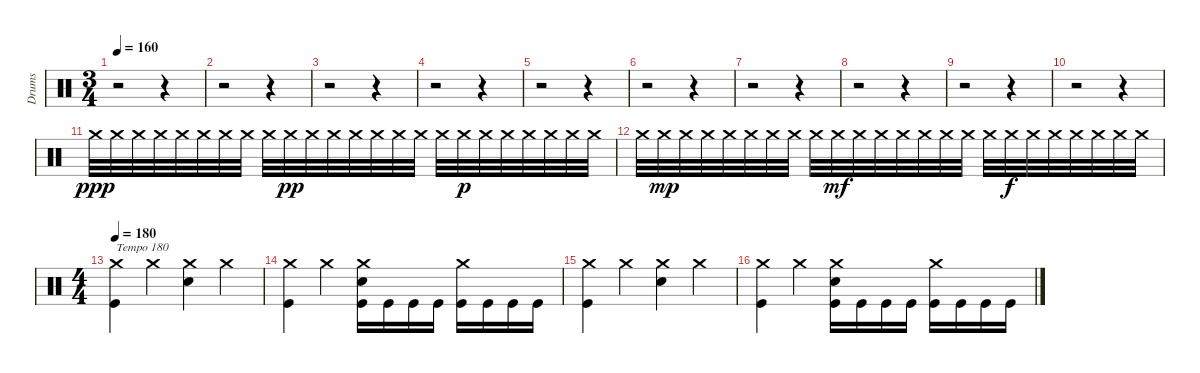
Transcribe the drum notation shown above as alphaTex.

\track ("Drums" "Drums") {instrument percussion}
\staff {score}
\articulation defaults
\ts (3 4)
\tempo 160
\clef neutral
\ks c
r.2{dy ppp} r.4 |
r.2 r.4 |
r.2 r.4 |
r.2 r.4 |
r.2 r.4 |
r.2 r.4 |
r.2 r.4 |
r.2 r.4 |
r.2 r.4 |
r.2 r.4 |
"Crash medium (hit)".32 "Crash medium (hit)".32 "Crash medium (hit)".32 "Crash medium (hit)".32 "Crash medium (hit)".32 "Crash medium (hit)".32 "Crash medium (hit)".32 "Crash medium (hit)".32 "Crash medium (hit)".32 "Crash medium (hit)".32{dy pp} "Crash medium (hit)".32 "Crash medium (hit)".32 "Crash medium (hit)".32 "Crash medium (hit)".32 "Crash medium (hit)".32 "Crash medium (hit)".32 "Crash medium (hit)".32 "Crash medium (hit)".32{dy p} "Crash medium (hit)".32 "Crash medium (hit)".32 "Crash medium (hit)".32 "Crash medium (hit)".32 "Crash medium (hit)".32 "Crash medium (hit)".32 |
"Crash medium (hit)".32 "Crash medium (hit)".32{dy mp} "Crash medium (hit)".32 "Crash medium (hit)".32 "Crash medium (hit)".32 "Crash medium (hit)".32 "Crash medium (hit)".32 "Crash medium (hit)".32 "Crash medium (hit)".32 "Crash medium (hit)".32{dy mf} "Crash medium (hit)".32 "Crash medium (hit)".32 "Crash medium (hit)".32 "Crash medium (hit)".32 "Crash medium (hit)".32 "Crash medium (hit)".32 "Crash medium (hit)".32 "Crash medium (hit)".32{dy f} "Crash medium (hit)".32 "Crash medium (hit)".32 "Crash medium (hit)".32 "Crash medium (hit)".32 "Crash medium (hit)".32 "Crash medium (hit)".32 |
\ts (4 4)
\tempo 180
("Crash medium (hit)" "Kick (hit)").4{txt "Tempo 180"} "Crash medium (hit)".4 ("Crash medium (hit)" "Electric Snare (hit)").4 "Crash medium (hit)".4 |
("Crash medium (hit)" "Kick (hit)").4 "Crash medium (hit)".4 ("Crash medium (hit)" "Kick (hit)" "Electric Snare (hit)").16 "Kick (hit)".16 "Kick (hit)".16 "Kick (hit)".16 ("Crash medium (hit)" "Kick (hit)").16 "Kick (hit)".16 "Kick (hit)".16 "Kick (hit)".16 |
("Crash medium (hit)" "Kick (hit)").4 "Crash medium (hit)".4 ("Crash medium (hit)" "Electric Snare (hit)").4 "Crash medium (hit)".4 |
("Crash medium (hit)" "Kick (hit)").4 "Crash medium (hit)".4 ("Crash medium (hit)" "Kick (hit)" "Electric Snare (hit)").16 "Kick (hit)".16 "Kick (hit)".16 "Kick (hit)".16 ("Crash medium (hit)" "Kick (hit)").16 "Kick (hit)".16 "Kick (hit)".16 "Kick (hit)".16
